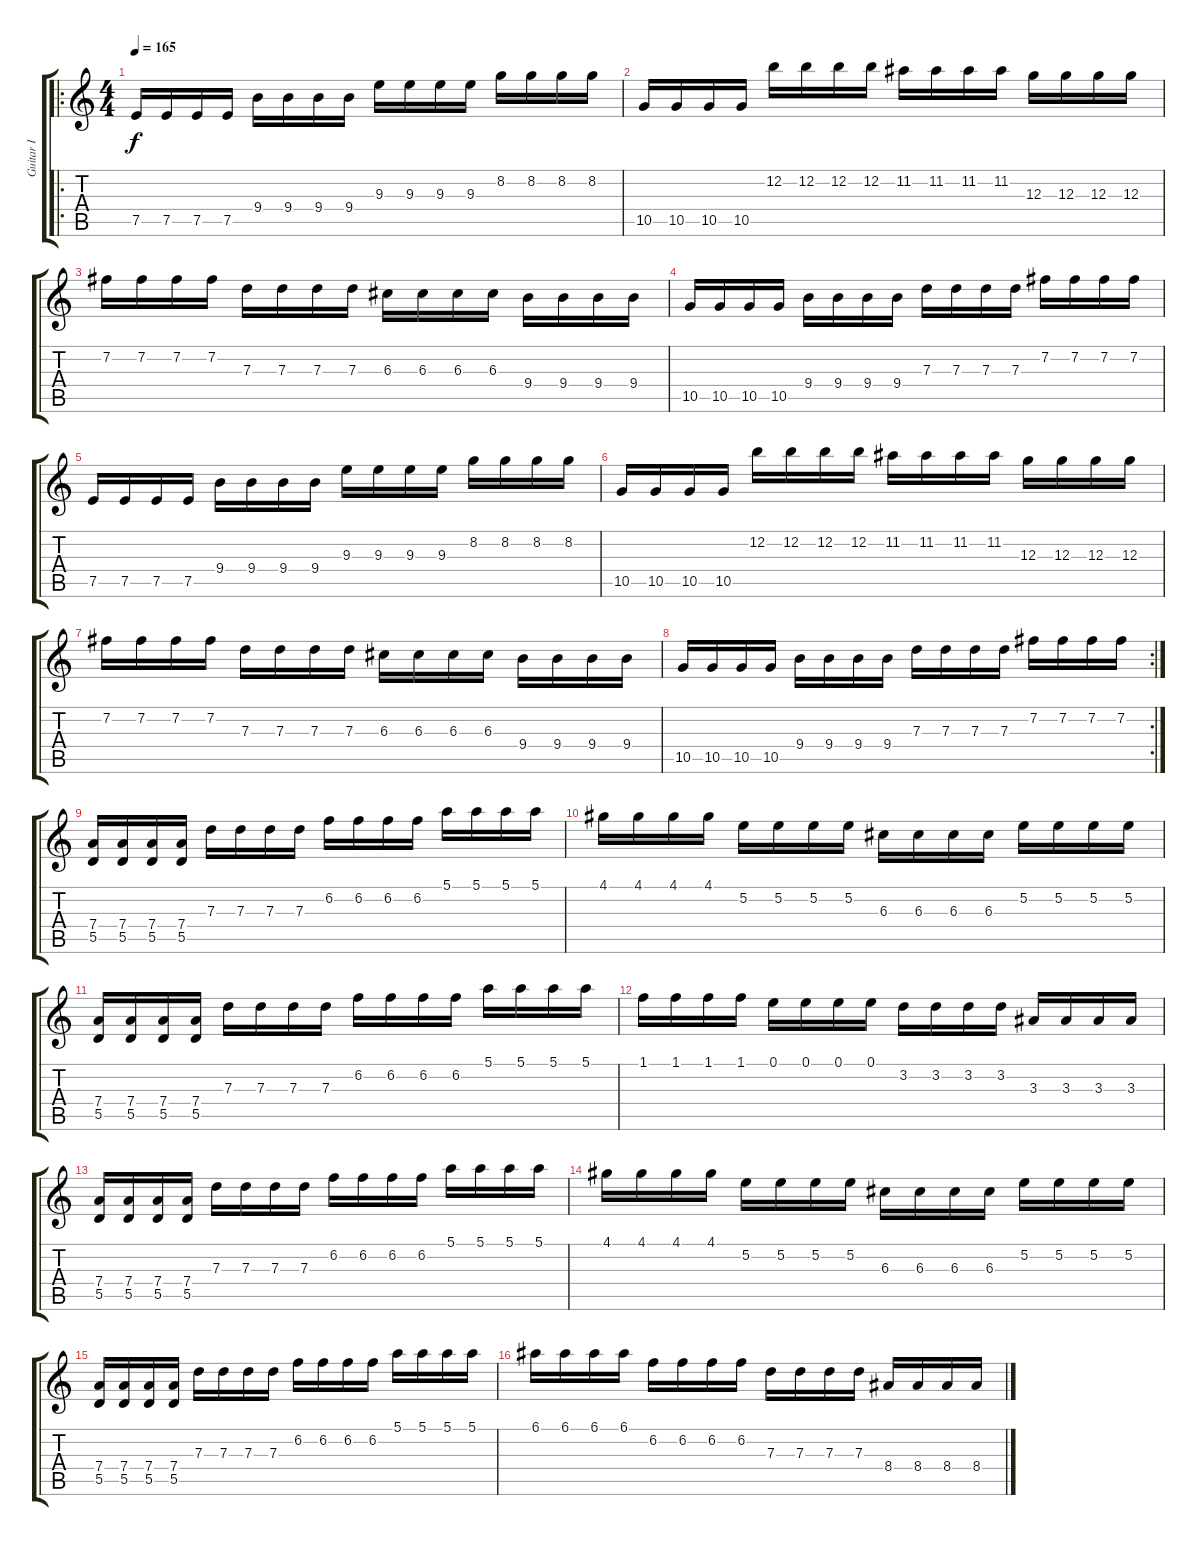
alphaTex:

\track ("Guitar I" "Guitar I") {instrument distortionguitar}
\staff {score tabs}
\tuning (E4 B3 G3 D3 A2 E2) {hide}
\ro
\ts (4 4)
\tempo 165
\clef g2
\ks c
7.5.16{dy f} 7.5.16 7.5.16 7.5.16 9.4.16 9.4.16 9.4.16 9.4.16 9.3.16 9.3.16 9.3.16 9.3.16 8.2.16 8.2.16 8.2.16 8.2.16 |
10.5.16 10.5.16 10.5.16 10.5.16 12.2.16 12.2.16 12.2.16 12.2.16 11.2.16 11.2.16 11.2.16 11.2.16 12.3.16 12.3.16 12.3.16 12.3.16 |
7.2.16 7.2.16 7.2.16 7.2.16 7.3.16 7.3.16 7.3.16 7.3.16 6.3.16 6.3.16 6.3.16 6.3.16 9.4.16 9.4.16 9.4.16 9.4.16 |
10.5.16 10.5.16 10.5.16 10.5.16 9.4.16 9.4.16 9.4.16 9.4.16 7.3.16 7.3.16 7.3.16 7.3.16 7.2.16 7.2.16 7.2.16 7.2.16 |
7.5.16 7.5.16 7.5.16 7.5.16 9.4.16 9.4.16 9.4.16 9.4.16 9.3.16 9.3.16 9.3.16 9.3.16 8.2.16 8.2.16 8.2.16 8.2.16 |
10.5.16 10.5.16 10.5.16 10.5.16 12.2.16 12.2.16 12.2.16 12.2.16 11.2.16 11.2.16 11.2.16 11.2.16 12.3.16 12.3.16 12.3.16 12.3.16 |
7.2.16 7.2.16 7.2.16 7.2.16 7.3.16 7.3.16 7.3.16 7.3.16 6.3.16 6.3.16 6.3.16 6.3.16 9.4.16 9.4.16 9.4.16 9.4.16 |
\rc 2
10.5.16 10.5.16 10.5.16 10.5.16 9.4.16 9.4.16 9.4.16 9.4.16 7.3.16 7.3.16 7.3.16 7.3.16 7.2.16 7.2.16 7.2.16 7.2.16 |
(7.4 5.5).16 (7.4 5.5).16 (7.4 5.5).16 (7.4 5.5).16 7.3.16 7.3.16 7.3.16 7.3.16 6.2.16 6.2.16 6.2.16 6.2.16 5.1.16 5.1.16 5.1.16 5.1.16 |
4.1.16 4.1.16 4.1.16 4.1.16 5.2.16 5.2.16 5.2.16 5.2.16 6.3.16 6.3.16 6.3.16 6.3.16 5.2.16 5.2.16 5.2.16 5.2.16 |
(7.4 5.5).16 (7.4 5.5).16 (7.4 5.5).16 (7.4 5.5).16 7.3.16 7.3.16 7.3.16 7.3.16 6.2.16 6.2.16 6.2.16 6.2.16 5.1.16 5.1.16 5.1.16 5.1.16 |
1.1.16 1.1.16 1.1.16 1.1.16 0.1.16 0.1.16 0.1.16 0.1.16 3.2.16 3.2.16 3.2.16 3.2.16 3.3.16 3.3.16 3.3.16 3.3.16 |
(7.4 5.5).16 (7.4 5.5).16 (7.4 5.5).16 (7.4 5.5).16 7.3.16 7.3.16 7.3.16 7.3.16 6.2.16 6.2.16 6.2.16 6.2.16 5.1.16 5.1.16 5.1.16 5.1.16 |
4.1.16 4.1.16 4.1.16 4.1.16 5.2.16 5.2.16 5.2.16 5.2.16 6.3.16 6.3.16 6.3.16 6.3.16 5.2.16 5.2.16 5.2.16 5.2.16 |
(7.4 5.5).16 (7.4 5.5).16 (7.4 5.5).16 (7.4 5.5).16 7.3.16 7.3.16 7.3.16 7.3.16 6.2.16 6.2.16 6.2.16 6.2.16 5.1.16 5.1.16 5.1.16 5.1.16 |
6.1.16 6.1.16 6.1.16 6.1.16 6.2.16 6.2.16 6.2.16 6.2.16 7.3.16 7.3.16 7.3.16 7.3.16 8.4.16 8.4.16 8.4.16 8.4.16
